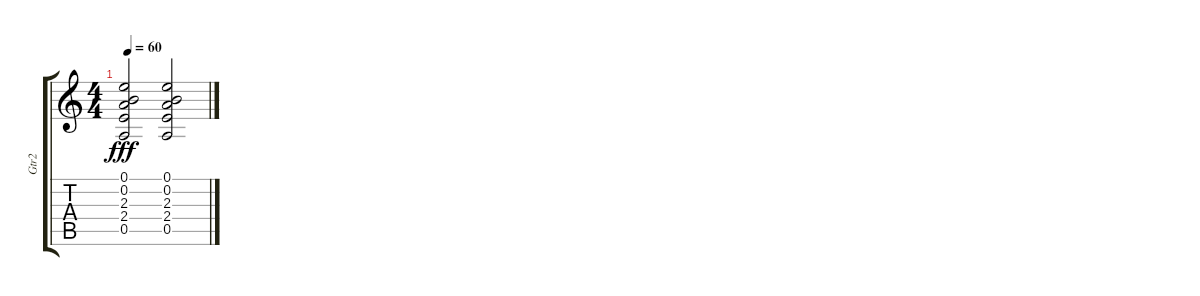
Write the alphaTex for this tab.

\track ("Gtr2" "Gtr2") {instrument acousticguitarnylon}
\staff {score tabs}
\tuning (E4 B3 G3 D3 A2 E2) {hide}
\ts (4 4)
\tempo 60
\clef g2
\ks c
(0.1 0.2 2.3 2.4 0.5).2{dy fff instrument acousticguitarnylon} (0.1 0.2 2.3 2.4 0.5).2
